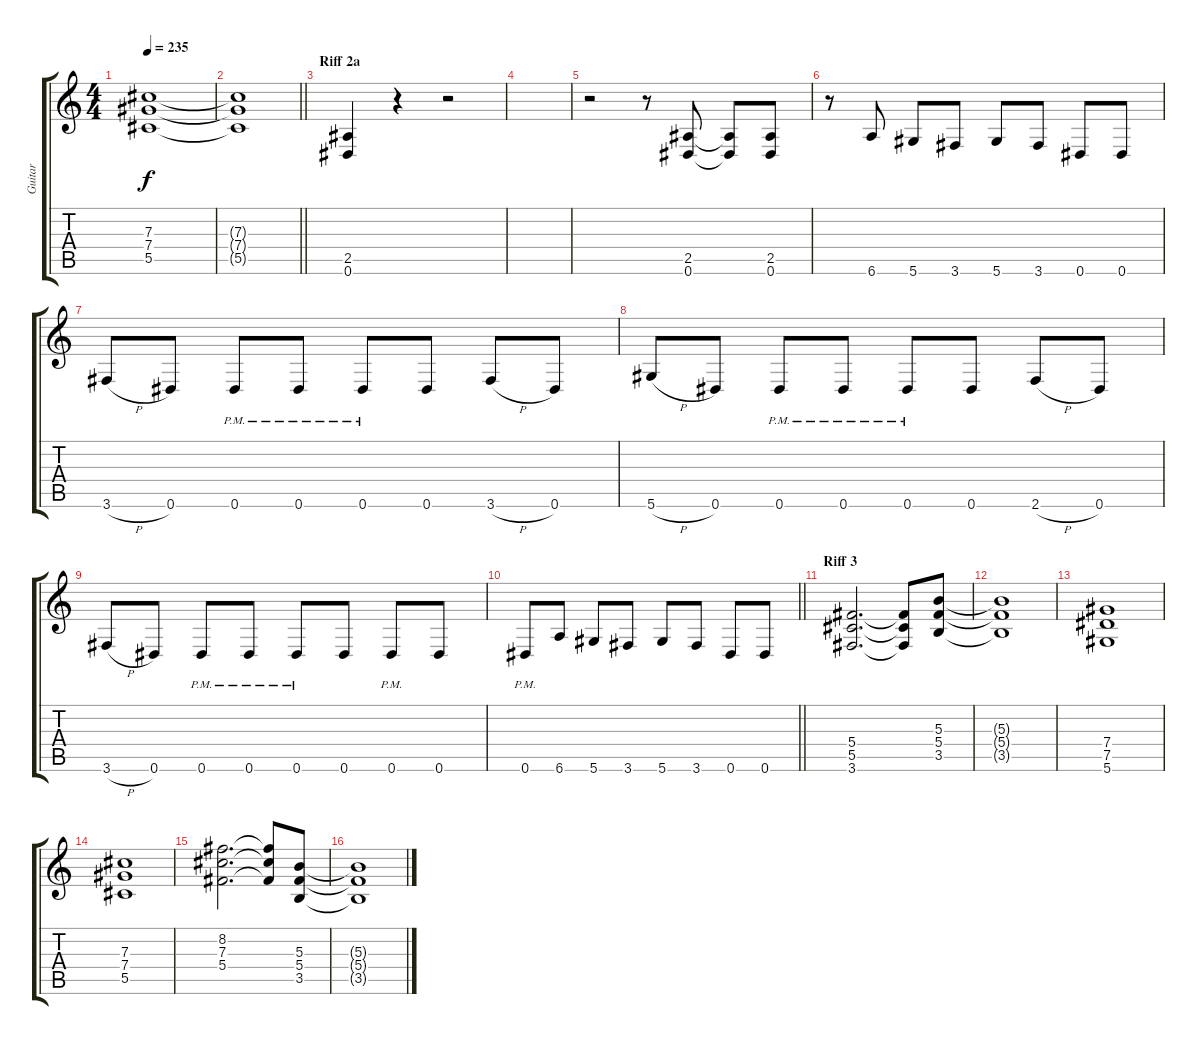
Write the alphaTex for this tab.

\track ("Guitar" "Guitar") {instrument distortionguitar}
\staff {score tabs}
\tuning (Eb4 Bb3 Gb3 Db3 Ab2 Eb2) {hide}
\ts (4 4)
\tempo 235
\clef g2
\ks aminor
(7.3 7.4 5.5).1{dy f} |
\barLineRight lightlight
(7.3{t} 7.4{t} 5.5{t}).1 |
\section ("" "Riff 2a")
(2.5 0.6).4 r.4 r.2 |
|
r.2 r.8 (2.5 0.6).8 (2.5{t} 0.6{t}).8 (2.5 0.6).8 |
r.8 6.6.8 5.6.8 3.6.8 5.6.8 3.6.8 0.6.8 0.6.8 |
3.6{h}.8 0.6.8 0.6{pm}.8 0.6{pm}.8 0.6{pm}.8 0.6.8 3.6{h}.8 0.6.8 |
5.6{h}.8 0.6.8 0.6{pm}.8 0.6{pm}.8 0.6{pm}.8 0.6.8 2.6{h}.8 0.6.8 |
3.6{h}.8 0.6.8 0.6{pm}.8 0.6{pm}.8 0.6{pm}.8 0.6.8 0.6{pm}.8 0.6.8 |
\barLineRight lightlight
0.6{pm}.8 6.6.8 5.6.8 3.6.8 5.6.8 3.6.8 0.6.8 0.6.8 |
\section ("" "Riff 3")
(5.4 5.5 3.6).2{d} (5.4{t} 5.5{t} 3.6{t}).8 (5.3 5.4 3.5).8 |
(5.3{t} 5.4{t} 3.5{t}).1 |
(7.4 7.5 5.6).1 |
(7.3 7.4 5.5).1 |
(8.2 7.3 5.4).2{d} (8.2{t} 7.3{t} 5.4{t}).8 (5.3 5.4 3.5).8 |
(5.3{t} 5.4{t} 3.5{t}).1
